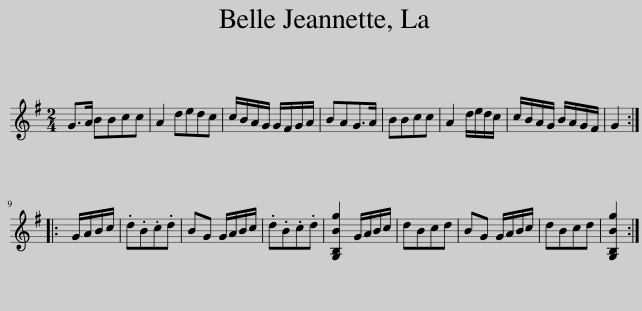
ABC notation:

X:1
L:1/8
M:2/4
I:linebreak $
K:G
V:1 treble
V:1
 G>A BBcc | A2 dedc | c/B/A/G/ G/F/G/A/ | BAG>A | BBcc | %5
 A2 d/e/d/c/ | c/B/A/G/ B/A/G/F/ | G2 ::$ G/A/B/c/ | .d.B.c.d | %10
 BG G/A/B/c/ | .d.B.c.d | [G,B,Bg]2 G/A/B/c/ | dBcd | BG G/A/B/c/ | %15
 dBcd | [G,B,Bg]2 :| %17
